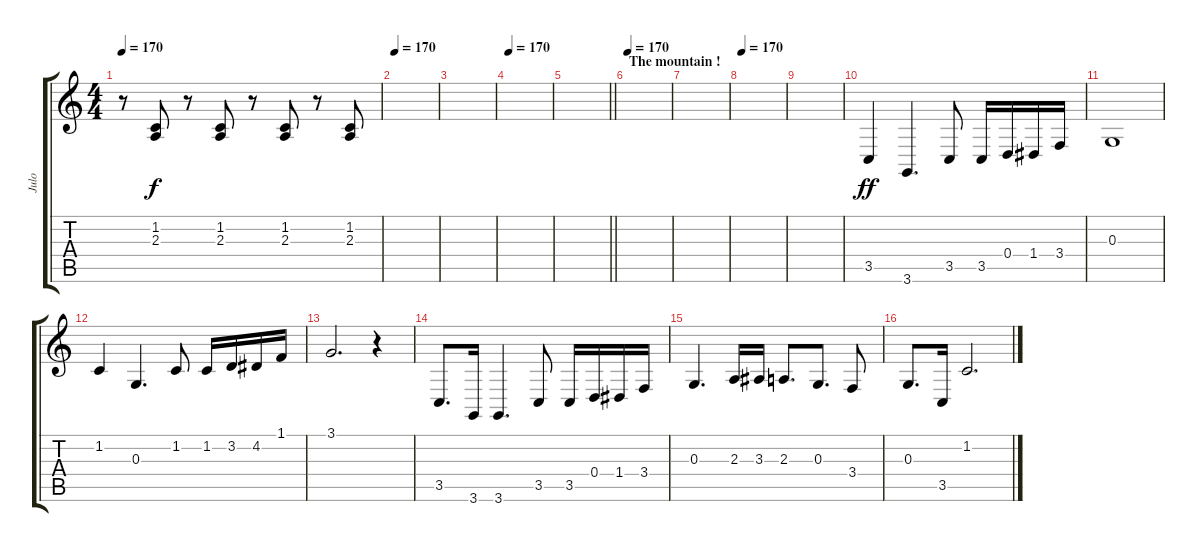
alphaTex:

\track ("Julo" "Julo") {instrument lead1square}
\staff {score tabs}
\tuning (E4 B3 G3 D3 A2 E2) {hide}
\ts (4 4)
\tempo 170
\clef g2
\ks c
r.8{dy f} (1.2 2.3).8 r.8 (1.2 2.3).8 r.8 (1.2 2.3).8 r.8 (1.2 2.3).8 |
\tempo 170
|
|
\tempo 170
|
\barLineRight lightlight
|
\section ("" "The mountain !")
\tempo 170
|
|
\tempo 170
|
|
3.5.4{dy ff} 3.6.4{d} 3.5.8 3.5.16 0.4.16 1.4.16 3.4.16 |
0.3.1 |
1.2.4 0.3.4{d} 1.2.8 1.2.16 3.2.16 4.2.16 1.1.16 |
3.1.2{d} r.4 |
3.5.8{d} 3.6.16 3.6.4{d} 3.5.8 3.5.16 0.4.16 1.4.16 3.4.16 |
0.3.4{d} 2.3.16 3.3.16 2.3.8{d} 0.3.8{d} 3.4.8 |
0.3.8{d} 3.5.16 1.2.2{d}
